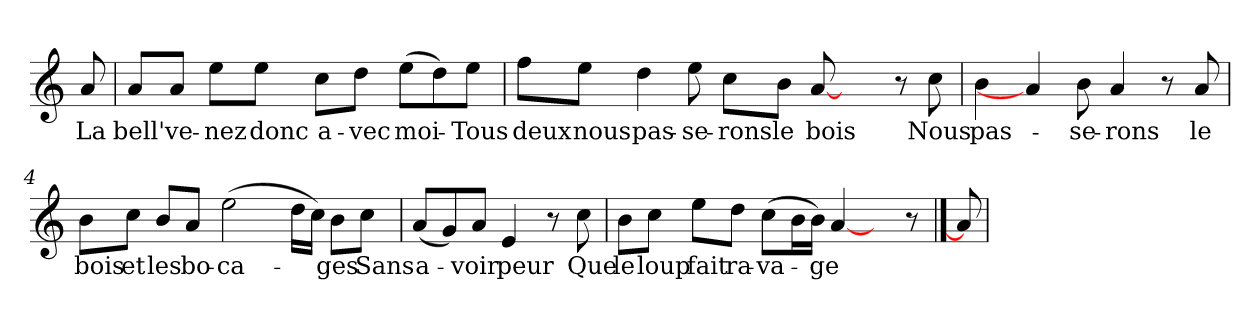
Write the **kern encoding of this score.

**kern	**text
*part1	*part1
*staff1	*staff1
*clefG2	*
*k[]	*
*C:	*
=	=
!	!LO:LY:b
8a/	La
=1	=1
!	!LO:LY:b
8a/L	bell'
!	!LO:LY:b
8a/J	ve-
!	!LO:LY:b
8ee\L	-nez
!	!LO:LY:b
8ee\J	donc
!	!LO:LY:b
8cc\L	a-
!	!LO:LY:b
8dd\J	-vec
!	!LO:LY:b
(>8ee\L	moi-
8dd\)	.
!	!LO:LY:b
8ee\J	-Tous
=2	=2
!	!LO:LY:b
8ff\L	deux
!	!LO:LY:b
8ee\J	nous
!	!LO:LY:b
4dd\	pas-
!	!LO:LY:b
8ee\	-se-
!	!LO:LY:b
8cc\L	-rons
!	!LO:LY:b
8b\J	le
!	!LO:LY:b
[8a/	bois
4ryy	.
8r	.
!	!LO:LY:b
8cc\	Nous
!!LO:LB:g=z
=3	=3
!	!LO:LY:b
4b\	pas-
4a/]	.
!	!LO:LY:b
8b\	-se-
!	!LO:LY:b
4a/	-rons
8r	.
!	!LO:LY:b
8a/	le
=4	=4
!	!LO:LY:b
8b\L	bois
!	!LO:LY:b
8cc\J	et
!	!LO:LY:b
8b/L	les
!	!LO:LY:b
8a/J	bo-
!	!LO:LY:b
(>2ee\	-ca-
16dd\LL	.
16cc\JJ)	.
!	!LO:LY:b
8b\L	-ges
!	!LO:LY:b
8cc\J	Sans
!!LO:LB:g=z
=5	=5
!	!LO:LY:b
(<8a/L	a-
8g/)	.
!	!LO:LY:b
8a/J	-voir
!	!LO:LY:b
4e/	peur
8r	.
!	!LO:LY:b
8cc\	Que
=6	=6
!	!LO:LY:b
8b\L	le
!	!LO:LY:b
8cc\J	loup
!	!LO:LY:b
8ee\L	fait
!	!LO:LY:b
8dd\J	ra-
!	!LO:LY:b
(>8cc\L	-va-
16b\L	.
16b\JJ)	.
!	!LO:LY:b
[4a/	-ge
8ryy	.
8r	.
==7	==7
8a/]	.
=	=
*-	*-
